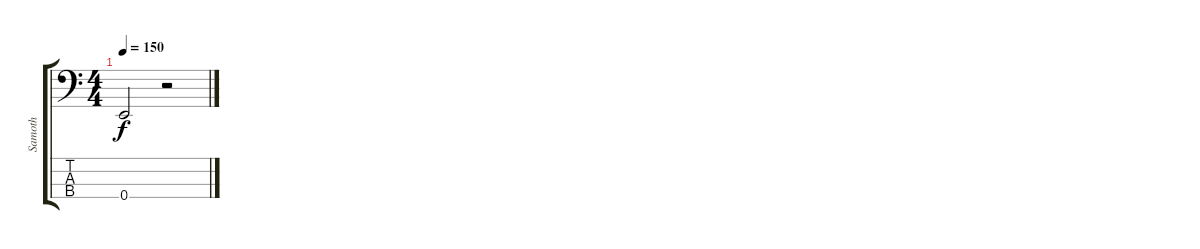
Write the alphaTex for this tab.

\track ("Samoth" "Samoth") {instrument electricbassfinger}
\staff {score tabs}
\tuning (G2 D2 A1 E1) {hide}
\ts (4 4)
\tempo 150
\clef f4
\ks c
0.4.2{dy f} r.2
